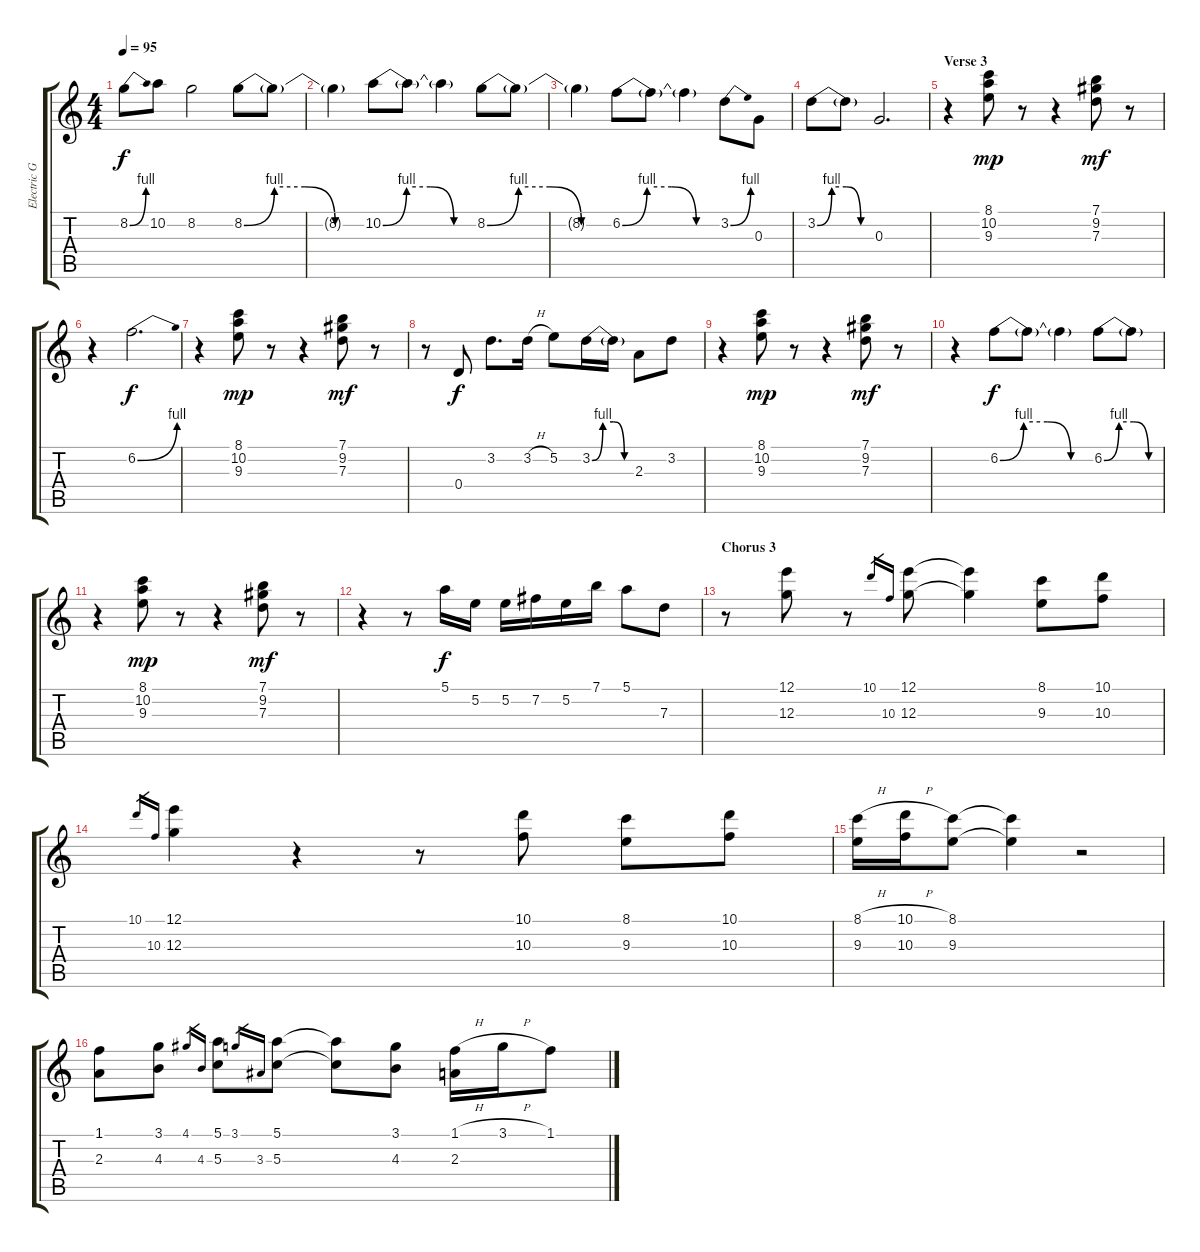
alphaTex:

\track ("Electric Guitar 1" "Electric G") {instrument distortionguitar}
\staff {score tabs}
\tuning (E4 B3 G3 D3 A2 E2) {hide}
\ts (4 4)
\tempo 95
\clef g2
\ks c
8.2{be (bend 0 0 60 4)}.8{dy f} 10.2.8 8.2.2 8.2{be (custom 0 0 15 4 30 4 45 0 60 0)}.8 8.2{t}.8 |
8.2{t}.4 10.2{be (custom 0 0 15 4 30 4 45 0 60 0)}.8 10.2{t}.8 10.2{t}.4 8.2{be (custom 0 0 15 4 30 4 45 0 60 0)}.8 8.2{t}.8 |
8.2{t}.4 6.2{be (custom 0 0 15 4 30 4 45 0 60 0)}.8 6.2{t}.8 6.2{t}.4 3.2{be (bend 0 0 60 4)}.8 0.3.8 |
3.2{be (custom 0 0 15 4 30 4 45 0 60 0)}.8 3.2{t}.8 0.3.2{d} |
\section ("" "Verse 3")
r.4 (8.1 10.2 9.3).8{dy mp} r.8 r.4 (7.1 9.2 7.3).8{dy mf} r.8 |
r.4 6.2{be (bend 0 0 60 4)}.2{d dy f} |
r.4 (8.1 10.2 9.3).8{dy mp} r.8 r.4 (7.1 9.2 7.3).8{dy mf} r.8 |
r.8 0.4.8{dy f} 3.2.8{d} 3.2{h}.16 5.2.8 3.2{be (custom 0 0 15 4 30 4 45 0 60 0)}.16 3.2{t}.16 2.3.8 3.2.8 |
r.4 (8.1 10.2 9.3).8{dy mp} r.8 r.4 (7.1 9.2 7.3).8{dy mf} r.8 |
r.4 6.2{be (custom 0 0 15 4 30 4 45 0 60 0)}.8{dy f} 6.2{t}.8 6.2{t}.4 6.2{be (custom 0 0 15 4 30 4 45 0 60 0)}.8 6.2{t}.8 |
r.4 (8.1 10.2 9.3).8{dy mp} r.8 r.4 (7.1 9.2 7.3).8{dy mf} r.8 |
r.4 r.8 5.1.16{dy f} 5.2.16 5.2.16 7.2.16 5.2.16 7.1.16 5.1.8 7.3.8 |
\section ("" "Chorus 3")
r.8 (12.1 12.3).8 r.8 10.1.16{gr} 10.3.16{gr} (12.1 12.3).8 (12.1{t} 12.3{t}).4 (8.1 9.3).8 (10.1 10.3).8 |
10.1.16{gr} 10.3.16{gr} (12.1 12.3).4 r.4 r.8 (10.1 10.3).8 (8.1 9.3).8 (10.1 10.3).8 |
(8.1{h} 9.3).16 (10.1{h} 10.3).16 (8.1 9.3).8 (8.1{t} 9.3{t}).4 r.2 |
(1.1 2.3).8 (3.1 4.3).8 4.1.16{gr} 4.3.16{gr} (5.1 5.3).8 3.1.16{gr} 3.3.16{gr} (5.1 5.3).8 (5.1{t} 5.3{t}).8 (3.1 4.3).8 (1.1{h} 2.3).16 3.1{h}.16 1.1.8
